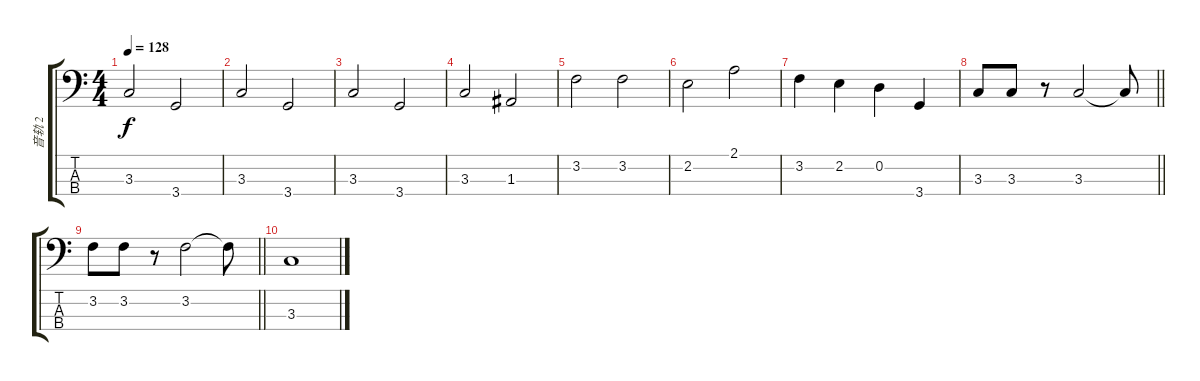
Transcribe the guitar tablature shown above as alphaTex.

\track ("音轨 2" "音轨 2") {instrument electricbassfinger}
\staff {score tabs}
\tuning (G2 D2 A1 E1) {hide}
\ts (4 4)
\tempo 128
\clef f4
\ks c
3.3.2{dy f} 3.4.2 |
3.3.2 3.4.2 |
3.3.2 3.4.2 |
3.3.2 1.3.2 |
3.2.2 3.2.2 |
2.2.2 2.1.2 |
3.2.4 2.2.4 0.2.4 3.4.4 |
\barLineRight lightlight
3.3.8 3.3.8 r.8 3.3.2 3.3{t}.8 |
\barLineRight lightlight
3.2.8 3.2.8 r.8 3.2.2 3.2{t}.8 |
3.3.1
